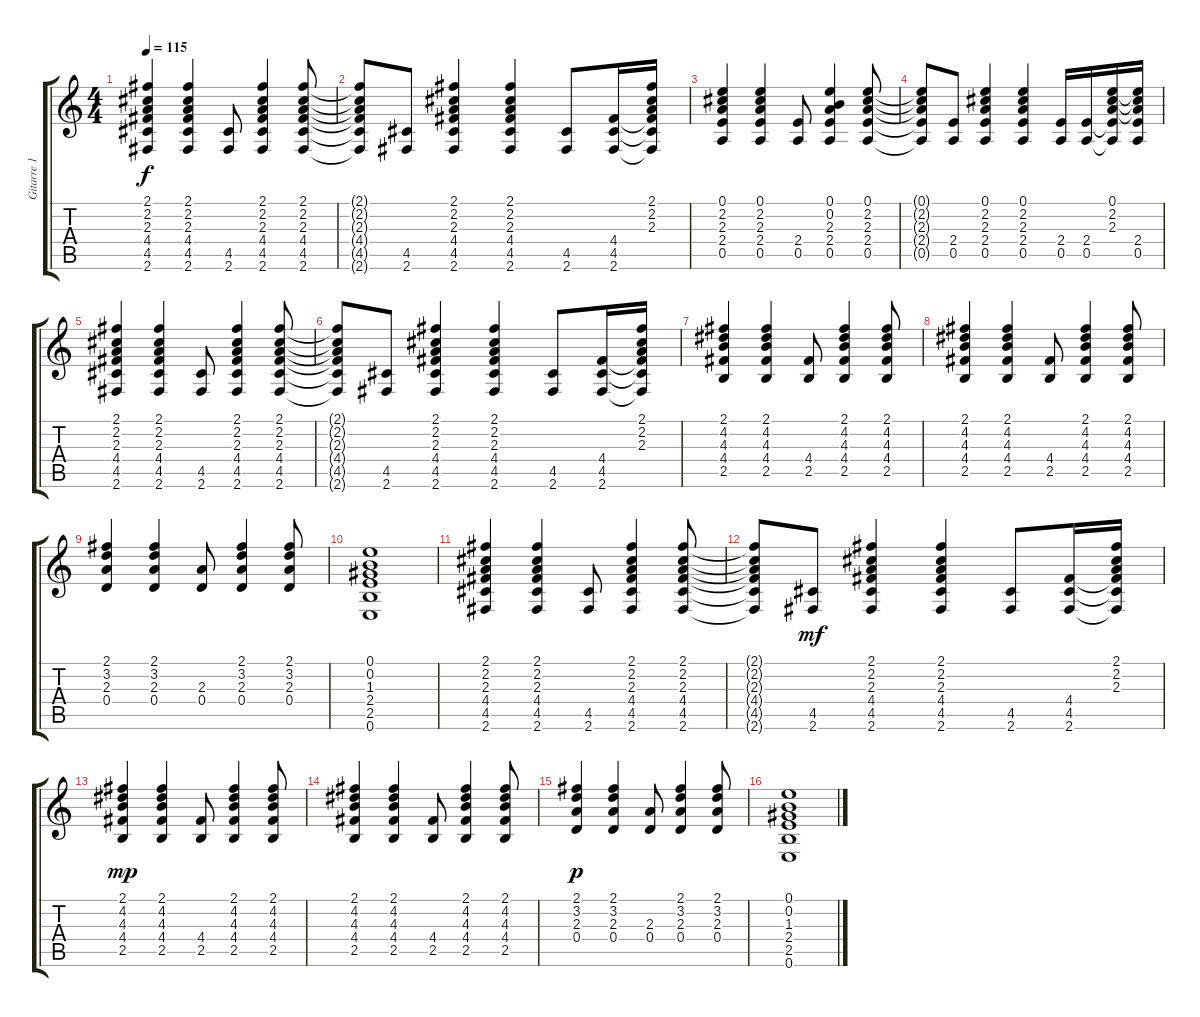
\track ("Gitarre 1" "Gitarre 1") {instrument acousticguitarsteel}
\staff {score tabs}
\tuning (E4 B3 G3 D3 A2 E2) {hide}
\ts (4 4)
\tempo 115
\clef g2
\ks c
(2.1 2.2 2.3 4.4 4.5 2.6).4{dy f} (2.1 2.2 2.3 4.4 4.5 2.6).4 (4.5 2.6).8 (2.1 2.2 2.3 4.4 4.5 2.6).4 (2.1 2.2 2.3 4.4 4.5 2.6).8 |
(2.1{t} 2.2{t} 2.3{t} 4.4{t} 4.5{t} 2.6{t}).8 (4.5 2.6).8 (2.1 2.2 2.3 4.4 4.5 2.6).4 (2.1 2.2 2.3 4.4 4.5 2.6).4 (4.5 2.6).8 (4.4 4.5 2.6).16 (2.1 2.2 2.3 4.4{t} 4.5{t} 2.6{t}).16 |
(0.1 2.2 2.3 2.4 0.5).4 (0.1 2.2 2.3 2.4 0.5).4 (2.4 0.5).8 (0.1 0.2 2.3 2.4 0.5).4 (0.1 2.2 2.3 2.4 0.5).8 |
(0.1{t} 2.2{t} 2.3{t} 2.4{t} 0.5{t}).8 (2.4 0.5).8 (0.1 2.2 2.3 2.4 0.5).4 (0.1 2.2 2.3 2.4 0.5).4 (2.4 0.5).16 (2.4 0.5).16 (0.1 2.2 2.3 2.4{t} 0.5{t}).16 (0.1{t} 2.2{t} 2.3{t} 2.4 0.5).16 |
(2.1 2.2 2.3 4.4 4.5 2.6).4 (2.1 2.2 2.3 4.4 4.5 2.6).4 (4.5 2.6).8 (2.1 2.2 2.3 4.4 4.5 2.6).4 (2.1 2.2 2.3 4.4 4.5 2.6).8 |
(2.1{t} 2.2{t} 2.3{t} 4.4{t} 4.5{t} 2.6{t}).8 (4.5 2.6).8 (2.1 2.2 2.3 4.4 4.5 2.6).4 (2.1 2.2 2.3 4.4 4.5 2.6).4 (4.5 2.6).8 (4.4 4.5 2.6).16 (2.1 2.2 2.3 4.4{t} 4.5{t} 2.6{t}).16 |
(2.1 4.2 4.3 4.4 2.5).4 (2.1 4.2 4.3 4.4 2.5).4 (4.4 2.5).8 (2.1 4.2 4.3 4.4 2.5).4 (2.1 4.2 4.3 4.4 2.5).8 |
(2.1 4.2 4.3 4.4 2.5).4 (2.1 4.2 4.3 4.4 2.5).4 (4.4 2.5).8 (2.1 4.2 4.3 4.4 2.5).4 (2.1 4.2 4.3 4.4 2.5).8 |
(2.1 3.2 2.3 0.4).4 (2.1 3.2 2.3 0.4).4 (2.3 0.4).8 (2.1 3.2 2.3 0.4).4 (2.1 3.2 2.3 0.4).8 |
(0.1 0.2 1.3 2.4 2.5 0.6).1 |
(2.1 2.2 2.3 4.4 4.5 2.6).4 (2.1 2.2 2.3 4.4 4.5 2.6).4 (4.5 2.6).8 (2.1 2.2 2.3 4.4 4.5 2.6).4 (2.1 2.2 2.3 4.4 4.5 2.6).8 |
(2.1{t} 2.2{t} 2.3{t} 4.4{t} 4.5{t} 2.6{t}).8 (4.5 2.6).8{dy mf} (2.1 2.2 2.3 4.4 4.5 2.6).4 (2.1 2.2 2.3 4.4 4.5 2.6).4 (4.5 2.6).8 (4.4 4.5 2.6).16 (2.1 2.2 2.3 4.4{t} 4.5{t} 2.6{t}).16 |
(2.1 4.2 4.3 4.4 2.5).4{dy mp} (2.1 4.2 4.3 4.4 2.5).4 (4.4 2.5).8 (2.1 4.2 4.3 4.4 2.5).4 (2.1 4.2 4.3 4.4 2.5).8 |
(2.1 4.2 4.3 4.4 2.5).4 (2.1 4.2 4.3 4.4 2.5).4 (4.4 2.5).8 (2.1 4.2 4.3 4.4 2.5).4 (2.1 4.2 4.3 4.4 2.5).8 |
(2.1 3.2 2.3 0.4).4{dy p} (2.1 3.2 2.3 0.4).4 (2.3 0.4).8 (2.1 3.2 2.3 0.4).4 (2.1 3.2 2.3 0.4).8 |
(0.1 0.2 1.3 2.4 2.5 0.6).1
